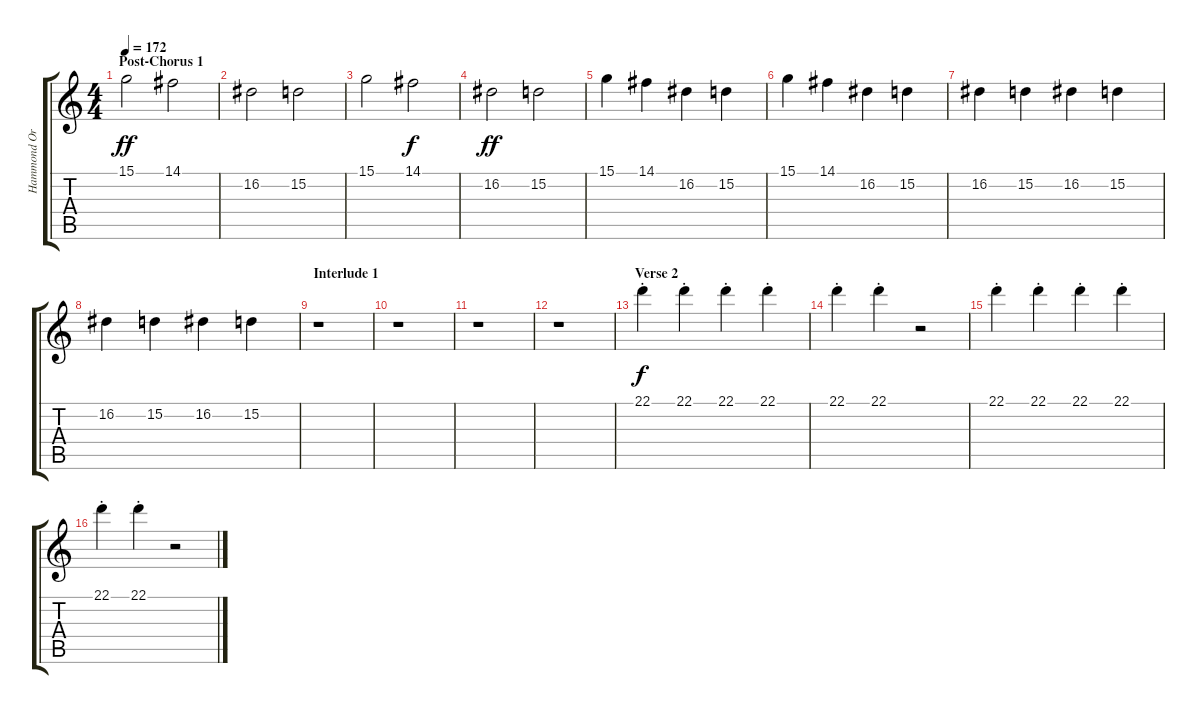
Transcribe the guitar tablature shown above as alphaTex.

\track ("Hammond Organ" "Hammond Or") {instrument drawbarorgan}
\staff {score tabs}
\tuning (E4 B3 G3 D3 A2 E2) {hide}
\ts (4 4)
\section ("" "Post-Chorus 1")
\tempo 172
\clef g2
\ks c
15.1.2{dy ff} 14.1.2 |
16.2.2 15.2.2 |
15.1.2 14.1.2{dy f} |
16.2.2{dy ff} 15.2.2 |
15.1.4 14.1.4 16.2.4 15.2.4 |
15.1.4 14.1.4 16.2.4 15.2.4 |
16.2.4 15.2.4 16.2.4 15.2.4 |
16.2.4 15.2.4 16.2.4 15.2.4 |
\section ("" "Interlude 1")
r.1 |
r.1 |
r.1 |
r.1 |
\section ("" "Verse 2")
22.1{st}.4{dy f} 22.1{st}.4 22.1{st}.4 22.1{st}.4 |
22.1{st}.4 22.1{st}.4 r.2 |
22.1{st}.4 22.1{st}.4 22.1{st}.4 22.1{st}.4 |
22.1{st}.4 22.1{st}.4 r.2
